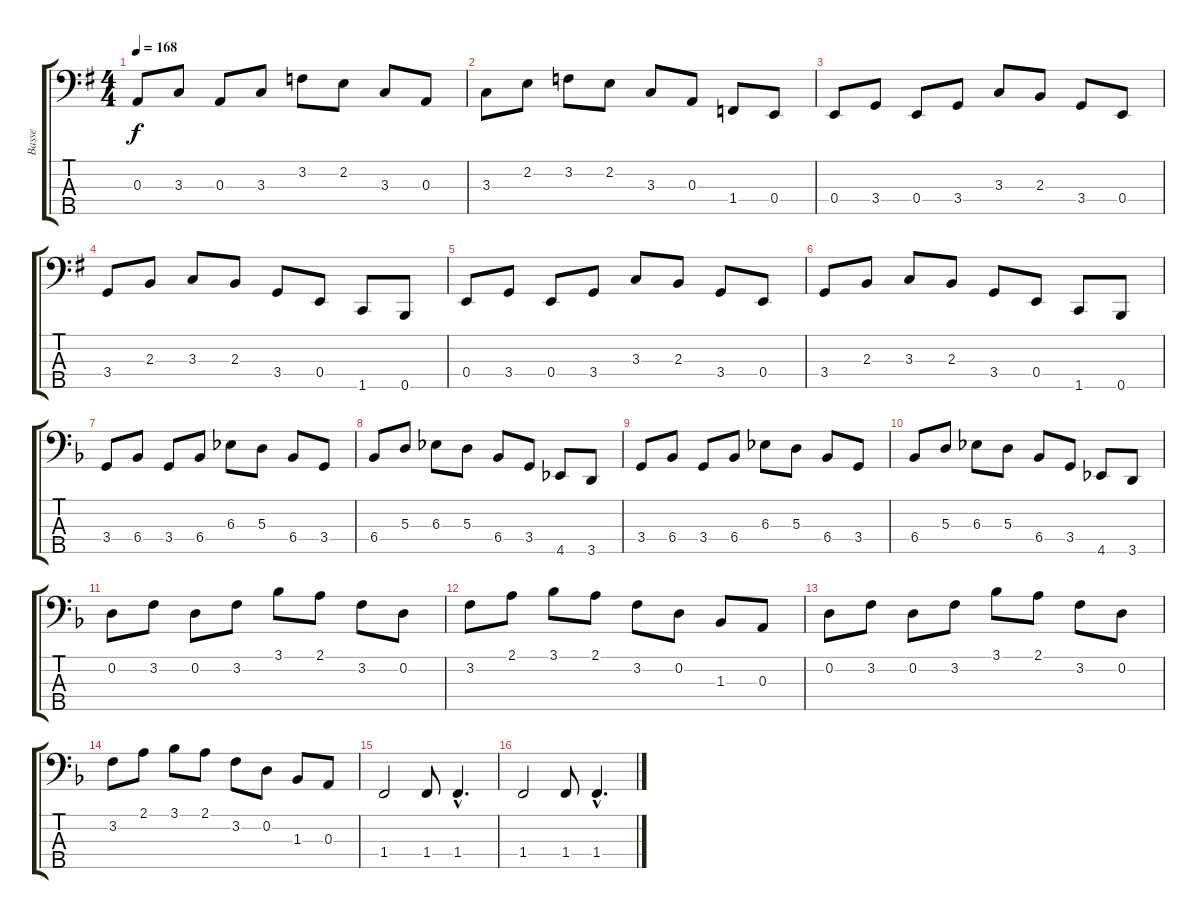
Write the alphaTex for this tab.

\track ("Basse" "Basse") {instrument synthbass2}
\staff {score tabs}
\tuning (G2 D2 A1 E1 B0) {hide}
\ts (4 4)
\tempo 168
\clef f4
\ks g
0.3.8{dy f} 3.3.8 0.3.8 3.3.8 3.2.8 2.2.8 3.3.8 0.3.8 |
3.3.8 2.2.8 3.2.8 2.2.8 3.3.8 0.3.8 1.4.8 0.4.8 |
0.4.8 3.4.8 0.4.8 3.4.8 3.3.8 2.3.8 3.4.8 0.4.8 |
3.4.8 2.3.8 3.3.8 2.3.8 3.4.8 0.4.8 1.5.8 0.5.8 |
0.4.8 3.4.8 0.4.8 3.4.8 3.3.8 2.3.8 3.4.8 0.4.8 |
3.4.8 2.3.8 3.3.8 2.3.8 3.4.8 0.4.8 1.5.8 0.5.8 |
\ks f
3.4.8 6.4.8 3.4.8 6.4.8 6.3.8 5.3.8 6.4.8 3.4.8 |
6.4.8 5.3.8 6.3.8 5.3.8 6.4.8 3.4.8 4.5.8 3.5.8 |
3.4.8 6.4.8 3.4.8 6.4.8 6.3.8 5.3.8 6.4.8 3.4.8 |
6.4.8 5.3.8 6.3.8 5.3.8 6.4.8 3.4.8 4.5.8 3.5.8 |
0.2.8 3.2.8 0.2.8 3.2.8 3.1.8 2.1.8 3.2.8 0.2.8 |
3.2.8 2.1.8 3.1.8 2.1.8 3.2.8 0.2.8 1.3.8 0.3.8 |
0.2.8 3.2.8 0.2.8 3.2.8 3.1.8 2.1.8 3.2.8 0.2.8 |
3.2.8 2.1.8 3.1.8 2.1.8 3.2.8 0.2.8 1.3.8 0.3.8 |
1.4.2 1.4.8 1.4{hac}.4{d} |
1.4.2 1.4.8 1.4{hac}.4{d}
